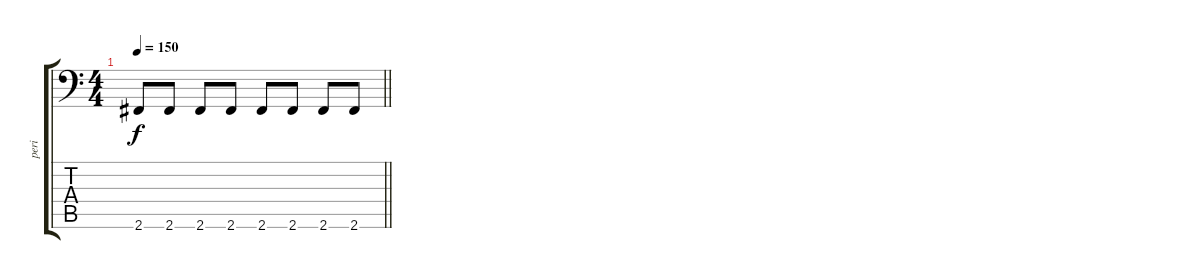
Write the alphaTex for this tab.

\track ("peri" "peri") {instrument electricbassfinger}
\staff {score tabs}
\tuning (E4 B3 G3 D3 A2 E1) {hide}
\ts (4 4)
\tempo 150
\clef f4
\barLineRight lightlight
\ks c
2.6.8{dy f} 2.6.8 2.6.8 2.6.8 2.6.8 2.6.8 2.6.8 2.6.8
